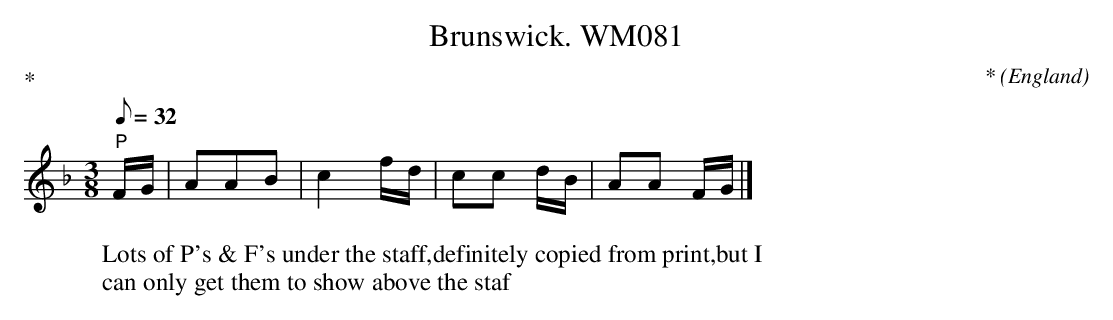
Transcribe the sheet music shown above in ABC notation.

X:1
T:Brunswick. WM081
M:3/8
L:1/8
Q:32
C:*
O:England
P:*
W:Lots of P's & F's under the staff,definitely copied from print,but I
W:can only get them to show above the staf
K:F
"P"F/G/|AAB|c2f/d/|cc d/B/|AA F/G/|]
